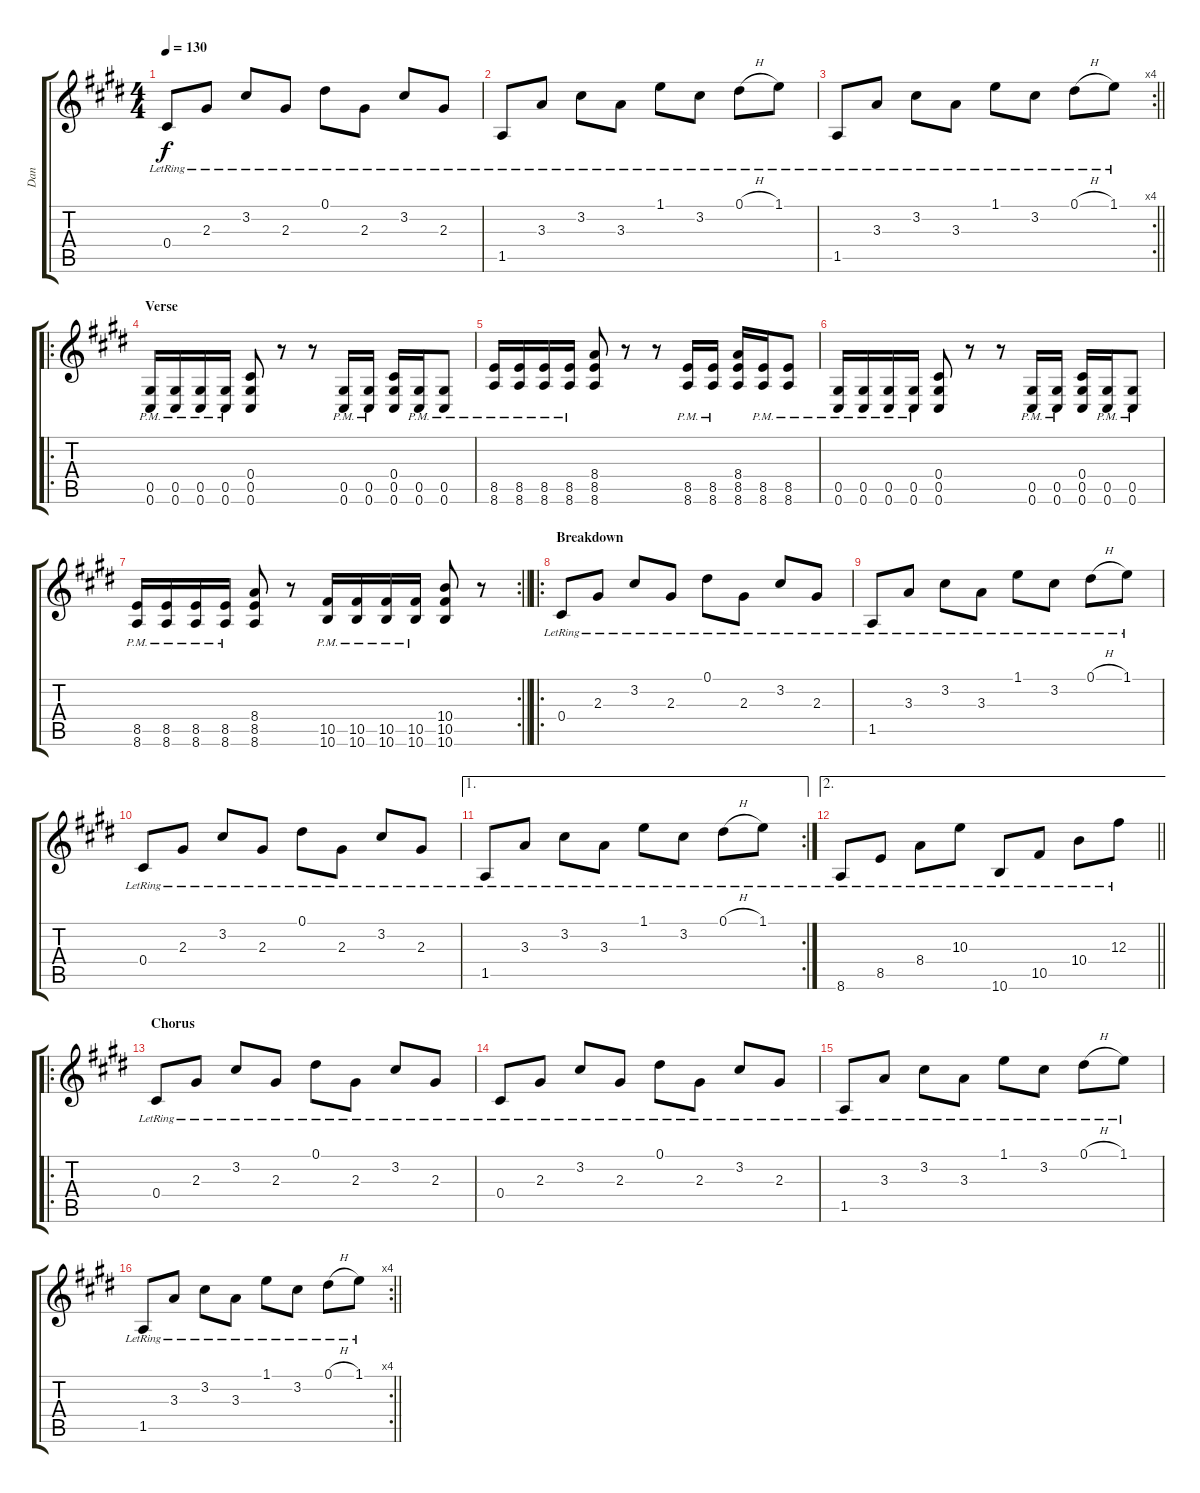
\track ("Dan" "Dan") {instrument distortionguitar}
\staff {score tabs}
\tuning (Eb4 Bb3 Gb3 Db3 Ab2 Db2) {hide}
\ts (4 4)
\tempo 130
\clef g2
\ks c#minor
0.4{lr}.8{dy f instrument distortionguitar} 2.3{lr}.8 3.2{lr}.8 2.3{lr}.8 0.1{lr}.8 2.3{lr}.8 3.2{lr}.8 2.3{lr}.8 |
1.5{lr}.8 3.3{lr}.8 3.2{lr}.8 3.3{lr}.8 1.1{lr}.8 3.2{lr}.8 0.1{h lr}.8 1.1{lr}.8 |
\rc 4
\barLineRight lightlight
1.5{lr}.8 3.3{lr}.8 3.2{lr}.8 3.3{lr}.8 1.1{lr}.8 3.2{lr}.8 0.1{h lr}.8 1.1{lr}.8 |
\ro
\section ("" "Verse")
(0.5{pm} 0.6{pm}).16 (0.5{pm} 0.6{pm}).16 (0.5{pm} 0.6{pm}).16 (0.5{pm} 0.6{pm}).16 (0.4 0.5 0.6).8 r.8 r.8 (0.5{pm} 0.6{pm}).16 (0.5{pm} 0.6{pm}).16 (0.4 0.5 0.6).16 (0.5{pm} 0.6{pm}).16 (0.5{pm} 0.6{pm}).8 |
(8.5{pm} 8.6{pm}).16 (8.5{pm} 8.6{pm}).16 (8.5{pm} 8.6{pm}).16 (8.5{pm} 8.6{pm}).16 (8.4 8.5 8.6).8 r.8 r.8 (8.5{pm} 8.6{pm}).16 (8.5{pm} 8.6{pm}).16 (8.4 8.5 8.6).16 (8.5{pm} 8.6{pm}).16 (8.5{pm} 8.6{pm}).8 |
(0.5{pm} 0.6{pm}).16 (0.5{pm} 0.6{pm}).16 (0.5{pm} 0.6{pm}).16 (0.5{pm} 0.6{pm}).16 (0.4 0.5 0.6).8 r.8 r.8 (0.5{pm} 0.6{pm}).16 (0.5{pm} 0.6{pm}).16 (0.4 0.5 0.6).16 (0.5{pm} 0.6{pm}).16 (0.5{pm} 0.6{pm}).8 |
\rc 2
\barLineRight lightlight
(8.5{pm} 8.6{pm}).16 (8.5{pm} 8.6{pm}).16 (8.5{pm} 8.6{pm}).16 (8.5{pm} 8.6{pm}).16 (8.4 8.5 8.6).8 r.8 (10.5{pm} 10.6{pm}).16 (10.5{pm} 10.6{pm}).16 (10.5{pm} 10.6{pm}).16 (10.5{pm} 10.6{pm}).16 (10.4 10.5 10.6).8 r.8 |
\ro
\section ("" "Breakdown")
0.4{lr}.8{instrument acousticguitarsteel} 2.3{lr}.8 3.2{lr}.8 2.3{lr}.8 0.1{lr}.8 2.3{lr}.8 3.2{lr}.8 2.3{lr}.8 |
1.5{lr}.8 3.3{lr}.8 3.2{lr}.8 3.3{lr}.8 1.1{lr}.8 3.2{lr}.8 0.1{h lr}.8 1.1{lr}.8 |
0.4{lr}.8{instrument acousticguitarsteel} 2.3{lr}.8 3.2{lr}.8 2.3{lr}.8 0.1{lr}.8 2.3{lr}.8 3.2{lr}.8 2.3{lr}.8 |
\ae 1
\rc 2
1.5{lr}.8 3.3{lr}.8 3.2{lr}.8 3.3{lr}.8 1.1{lr}.8 3.2{lr}.8 0.1{h lr}.8 1.1{lr}.8 |
\ae 2
\barLineRight lightlight
8.6{lr}.8{instrument distortionguitar} 8.5{lr}.8 8.4{lr}.8 10.3{lr}.8 10.6{lr}.8 10.5{lr}.8 10.4{lr}.8 12.3{lr}.8 |
\ro
\section ("" "Chorus")
0.4{lr}.8{instrument distortionguitar} 2.3{lr}.8 3.2{lr}.8 2.3{lr}.8 0.1{lr}.8 2.3{lr}.8 3.2{lr}.8 2.3{lr}.8 |
0.4{lr}.8{instrument distortionguitar} 2.3{lr}.8 3.2{lr}.8 2.3{lr}.8 0.1{lr}.8 2.3{lr}.8 3.2{lr}.8 2.3{lr}.8 |
1.5{lr}.8 3.3{lr}.8 3.2{lr}.8 3.3{lr}.8 1.1{lr}.8 3.2{lr}.8 0.1{h lr}.8 1.1{lr}.8 |
\rc 4
\barLineRight lightlight
1.5{lr}.8 3.3{lr}.8 3.2{lr}.8 3.3{lr}.8 1.1{lr}.8 3.2{lr}.8 0.1{h lr}.8 1.1{lr}.8
